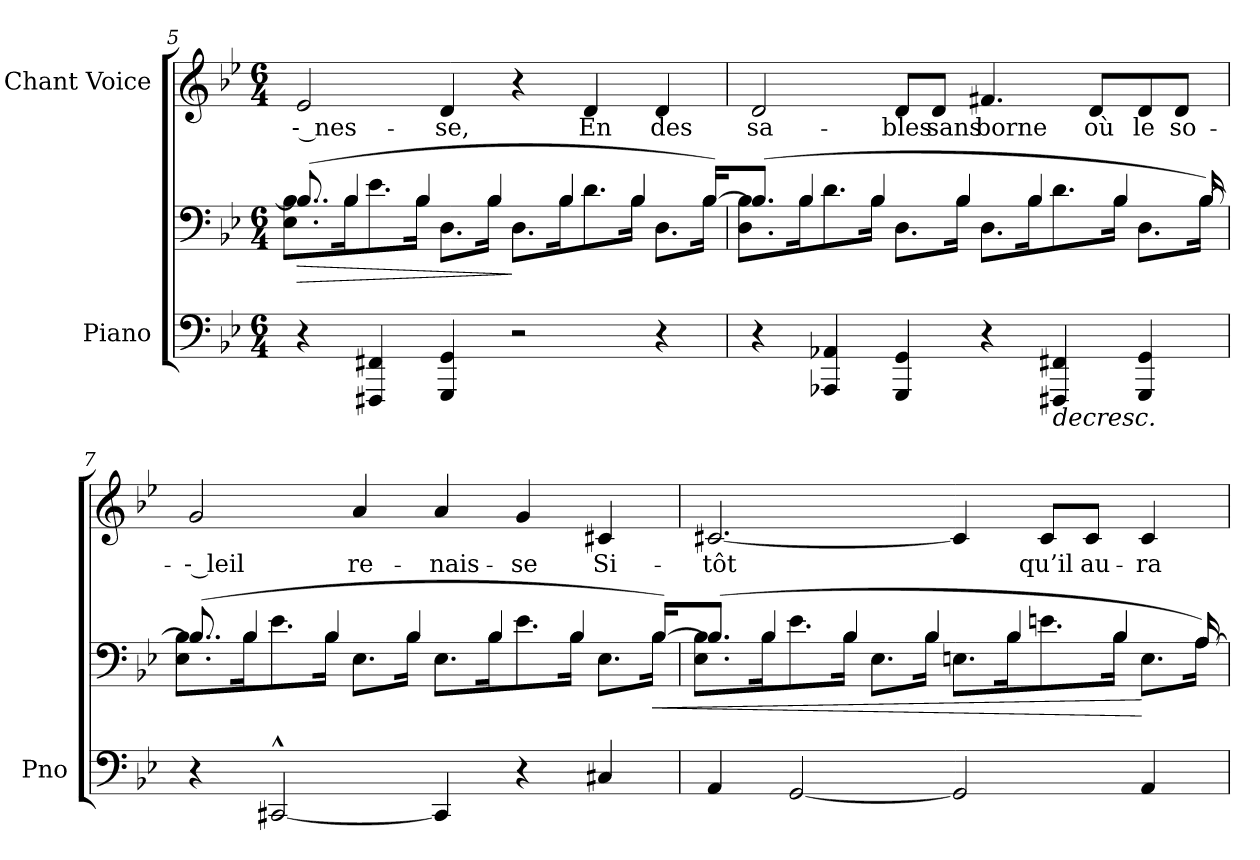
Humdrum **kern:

**kern	**kern	**dynam	**kern	**text
*part2	*part2	*part2	*part1	*part1
*staff3	*staff2	*staff2/3	*staff1	*staff1
*I"Piano	*	*	*I"Chant Voice	*
*I'Pno	*	*	*	*
!!LO:LB:g=z
*clefF4	*clefF4	*	*clefG2	*
*k[b-e-]	*k[b-e-]	*	*k[b-e-]	*
*M6/4	*M6/4	*	*M6/4	*
=5	=5	=5	=5	=5
!	!	!LO:HP:b	!	!LO:LY:b
*	*^	*	*	*
4r	(8.B-/]	8.E-\ 8.B-\L	>	2e-/	-- nes-
.	4B-/	16B-\K	.	.	.
4FFF#X/ 4FF#X/	.	8.e-\	.	.	.
.	4B-/	16B-\Jk	.	.	.
!	!	!	!	!	!LO:LY:b
4GGG/ 4GG/	.	8.D\L	.	4d/	-se,
.	4B-/	16B-\Jk	.	.	.
2r	.	8.D\L	]	4r	.
.	4B-/	16B-\K	.	.	.
!	!	!	!	!	!LO:LY:b
.	.	8.d\	.	4d/	En
.	4B-/	16B-\Jk	.	.	.
!	!	!	!	!	!LO:LY:b
4r	.	8.D\L	.	4d/	des
.	[16B-/KL)	16B-\Jk	.	.	.
=6	=6	=6	=6	=6	=6
!	!	!	!	!	!LO:LY:b
4r	(8.B-/J]	8.D\ 8.B-\L	.	2d/	sa-
.	4B-/	16B-\K	.	.	.
4AAA-X/ 4AA-X/	.	8.d\	.	.	.
.	4B-/	16B-\Jk	.	.	.
!	!	!	!	!	!LO:LY:b
4GGG/ 4GG/	.	8.D\L	.	8d/L	-bles
!	!	!	!	!	!LO:LY:b
.	.	.	.	8d/J	sans
.	4B-/	16B-\Jk	.	.	.
!	!	!	!	!	!LO:LY:b
4r	.	8.D\L	.	4.f#X/	borne
.	4B-/	16B-\K	.	.	.
!	!	!	!LO:HP:b=2	!	!
4FFF#X/ 4FF#X/	.	8.d\	>	.	.
!	!	!	!	!	!LO:LY:b
.	.	.	.	8d/L	où
.	4B-/	16B-\Jk	.	.	.
!	!	!	!	!	!LO:LY:b
4GGG/ 4GG/	.	8.D\L	.	8d/	le
!	!	!	!	!	!LO:LY:b
.	.	.	.	8d/J	so-
.	[16B-/)	16B-\Jk	.	.	.
!!LO:PB:g=z
=7	=7	=7	=7	=7	=7
!	!	!	!	!	!LO:LY:b
4r	(8.B-/]	8.E-\ 8.B-\L	.	2g/	-- leil
.	4B-/	16B-\K	.	.	.
[2CC#X^^/	.	8.e-\	.	.	.
.	4B-/	16B-\Jk	.	.	.
!	!	!	!	!	!LO:LY:b
.	.	8.E-\L	.	4a/	re-
.	4B-/	16B-\Jk	.	.	.
!	!	!	!	!	!LO:LY:b
4CC#/]	.	8.E-\L	.	4a/	-nais-
.	4B-/	16B-\K	.	.	.
!	!	!	!	!	!LO:LY:b
4r	.	8.e-\	.	4g/	-se
.	4B-/	16B-\Jk	.	.	.
!	!	!	!	!	!LO:LY:b
4C#X/	.	8.E-\L	.	4c#X/	Si-
!	!	!	!LO:HP:b	!	!
.	[16B-/KL)	16B-\Jk	<	.	.
=8	=8	=8	=8	=8	=8
!	!	!	!	!	!LO:LY:b
4AA/	(8.B-/J]	8.E-\ 8.B-\L	.	[2.c#X/	-tôt
.	4B-/	16B-\K	]	.	.
[2GG/	.	8.e-\	.	.	.
.	4B-/	16B-\Jk	.	.	.
.	.	8.E-\L	.	.	.
.	4B-/	16B-\Jk	.	.	.
2GG/]	.	8.En\L	.	4c#/]	.
.	4B-/	16B-\K	.	.	.
!	!	!	!	!	!LO:LY:b
.	.	8.en\	.	8c#/L	qu’il
!	!	!	!	!	!LO:LY:b
.	.	.	.	8c#/J	au-
.	4B-/	16B-\Jk	.	.	.
!	!	!	!	!	!LO:LY:b
4AA/	.	8.E\L	[	4c#/	-ra
.	[16A/)	16A\Jk	.	.	.
*	*v	*v	*	*	*
=	=	=	=	=
*-	*-	*-	*-	*-
